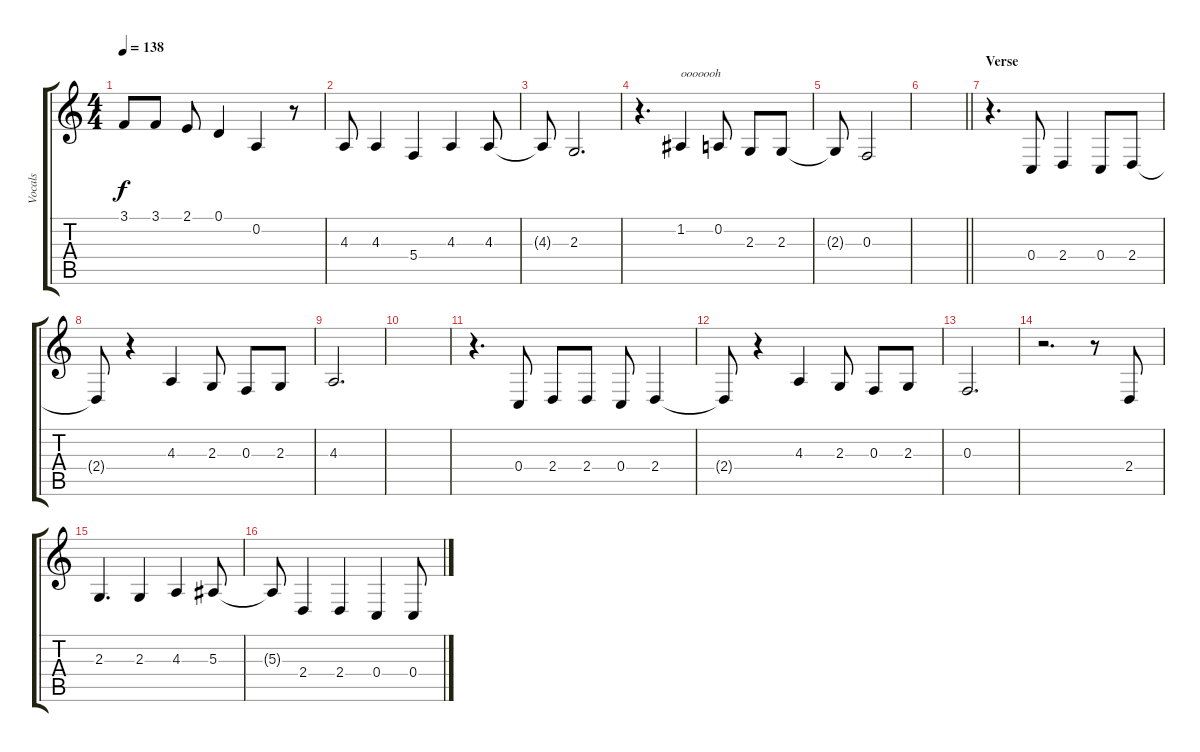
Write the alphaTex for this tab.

\track ("Vocals" "Vocals") {instrument trumpet}
\staff {score tabs}
\tuning (D4 A3 F3 C3 G2 D2) {hide}
\ts (4 4)
\tempo 138
\clef g2
\ks c
3.1{t}.8{dy f} 3.1.8 2.1.8 0.1.4 0.2.4 r.8 |
4.3.8 4.3.4 5.4.4 4.3.4 4.3.8 |
4.3{t}.8 2.3.2{d} |
r.4{d} 1.2.4{txt "ooooooh"} 0.2.8 2.3.8 2.3.8 |
2.3{t}.8 0.3.2 |
\barLineRight lightlight
|
\section ("" "Verse")
r.4{d} 0.4.8 2.4.4 0.4.8 2.4.8 |
2.4{t}.8 r.4 4.3.4 2.3.8 0.3.8 2.3.8 |
4.3.2{d} |
|
r.4{d} 0.4.8 2.4.8 2.4.8 0.4.8 2.4.4 |
2.4{t}.8 r.4 4.3.4 2.3.8 0.3.8 2.3.8 |
0.3.2{d} |
r.2{d} r.8 2.4.8 |
2.3.4{d} 2.3.4 4.3.4 5.3.8 |
5.3{t}.8 2.4.4 2.4.4 0.4.4 0.4.8
